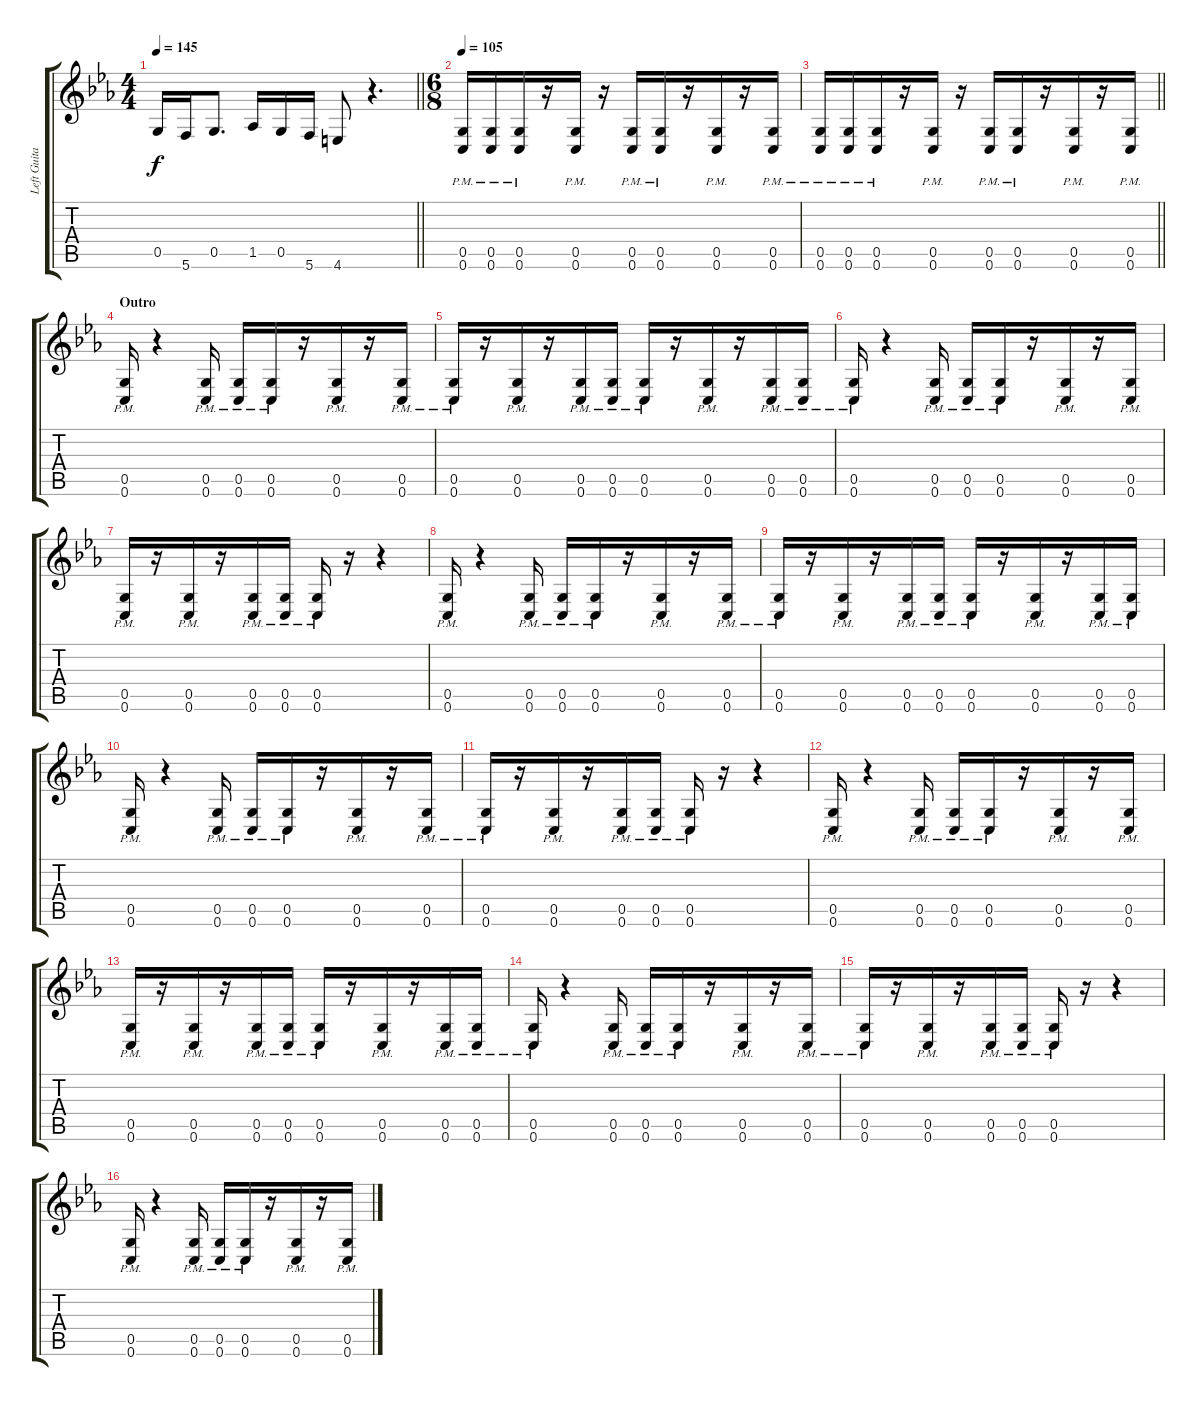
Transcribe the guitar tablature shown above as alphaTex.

\track ("Left Guitar" "Left Guita") {instrument overdrivenguitar}
\staff {score tabs}
\tuning (D4 A3 F3 C3 G2 C2) {hide}
\ts (4 4)
\tempo 145
\clef g2
\barLineRight lightlight
\ks eb
0.5.16{dy f} 5.6.16 0.5.8{d} 1.5.16 0.5.16 5.6.16 4.6.8 r.4{d} |
\ts (6 8)
\section ("" "")
\tempo 105
(0.5{pm} 0.6{pm}).16 (0.5{pm} 0.6{pm}).16 (0.5{pm} 0.6{pm}).16 r.16 (0.5{pm} 0.6{pm}).16 r.16 (0.5{pm} 0.6{pm}).16 (0.5{pm} 0.6{pm}).16 r.16 (0.5{pm} 0.6{pm}).16 r.16 (0.5{pm} 0.6{pm}).16 |
\barLineRight lightlight
(0.5{pm} 0.6{pm}).16 (0.5{pm} 0.6{pm}).16 (0.5{pm} 0.6{pm}).16 r.16 (0.5{pm} 0.6{pm}).16 r.16 (0.5{pm} 0.6{pm}).16 (0.5{pm} 0.6{pm}).16 r.16 (0.5{pm} 0.6{pm}).16 r.16 (0.5{pm} 0.6{pm}).16 |
\section ("" "Outro")
(0.5{pm} 0.6{pm}).16 r.4 (0.5{pm} 0.6{pm}).16 (0.5{pm} 0.6{pm}).16 (0.5{pm} 0.6{pm}).16 r.16 (0.5{pm} 0.6{pm}).16 r.16 (0.5{pm} 0.6{pm}).16 |
(0.5{pm} 0.6{pm}).16 r.16 (0.5{pm} 0.6{pm}).16 r.16 (0.5{pm} 0.6{pm}).16 (0.5{pm} 0.6{pm}).16 (0.5{pm} 0.6{pm}).16 r.16 (0.5{pm} 0.6{pm}).16 r.16 (0.5{pm} 0.6{pm}).16 (0.5{pm} 0.6{pm}).16 |
(0.5{pm} 0.6{pm}).16 r.4 (0.5{pm} 0.6{pm}).16 (0.5{pm} 0.6{pm}).16 (0.5{pm} 0.6{pm}).16 r.16 (0.5{pm} 0.6{pm}).16 r.16 (0.5{pm} 0.6{pm}).16 |
(0.5{pm} 0.6{pm}).16 r.16 (0.5{pm} 0.6{pm}).16 r.16 (0.5{pm} 0.6{pm}).16 (0.5{pm} 0.6{pm}).16 (0.5{pm} 0.6{pm}).16 r.16 r.4 |
(0.5{pm} 0.6{pm}).16 r.4 (0.5{pm} 0.6{pm}).16 (0.5{pm} 0.6{pm}).16 (0.5{pm} 0.6{pm}).16 r.16 (0.5{pm} 0.6{pm}).16 r.16 (0.5{pm} 0.6{pm}).16 |
(0.5{pm} 0.6{pm}).16 r.16 (0.5{pm} 0.6{pm}).16 r.16 (0.5{pm} 0.6{pm}).16 (0.5{pm} 0.6{pm}).16 (0.5{pm} 0.6{pm}).16 r.16 (0.5{pm} 0.6{pm}).16 r.16 (0.5{pm} 0.6{pm}).16 (0.5{pm} 0.6{pm}).16 |
(0.5{pm} 0.6{pm}).16 r.4 (0.5{pm} 0.6{pm}).16 (0.5{pm} 0.6{pm}).16 (0.5{pm} 0.6{pm}).16 r.16 (0.5{pm} 0.6{pm}).16 r.16 (0.5{pm} 0.6{pm}).16 |
(0.5{pm} 0.6{pm}).16 r.16 (0.5{pm} 0.6{pm}).16 r.16 (0.5{pm} 0.6{pm}).16 (0.5{pm} 0.6{pm}).16 (0.5{pm} 0.6{pm}).16 r.16 r.4 |
(0.5{pm} 0.6{pm}).16 r.4 (0.5{pm} 0.6{pm}).16 (0.5{pm} 0.6{pm}).16 (0.5{pm} 0.6{pm}).16 r.16 (0.5{pm} 0.6{pm}).16 r.16 (0.5{pm} 0.6{pm}).16 |
(0.5{pm} 0.6{pm}).16 r.16 (0.5{pm} 0.6{pm}).16 r.16 (0.5{pm} 0.6{pm}).16 (0.5{pm} 0.6{pm}).16 (0.5{pm} 0.6{pm}).16 r.16 (0.5{pm} 0.6{pm}).16 r.16 (0.5{pm} 0.6{pm}).16 (0.5{pm} 0.6{pm}).16 |
(0.5{pm} 0.6{pm}).16{volume 8} r.4 (0.5{pm} 0.6{pm}).16 (0.5{pm} 0.6{pm}).16 (0.5{pm} 0.6{pm}).16 r.16 (0.5{pm} 0.6{pm}).16 r.16 (0.5{pm} 0.6{pm}).16 |
(0.5{pm} 0.6{pm}).16 r.16 (0.5{pm} 0.6{pm}).16 r.16 (0.5{pm} 0.6{pm}).16 (0.5{pm} 0.6{pm}).16 (0.5{pm} 0.6{pm}).16 r.16 r.4 |
(0.5{pm} 0.6{pm}).16 r.4 (0.5{pm} 0.6{pm}).16 (0.5{pm} 0.6{pm}).16 (0.5{pm} 0.6{pm}).16 r.16 (0.5{pm} 0.6{pm}).16 r.16 (0.5{pm} 0.6{pm}).16
